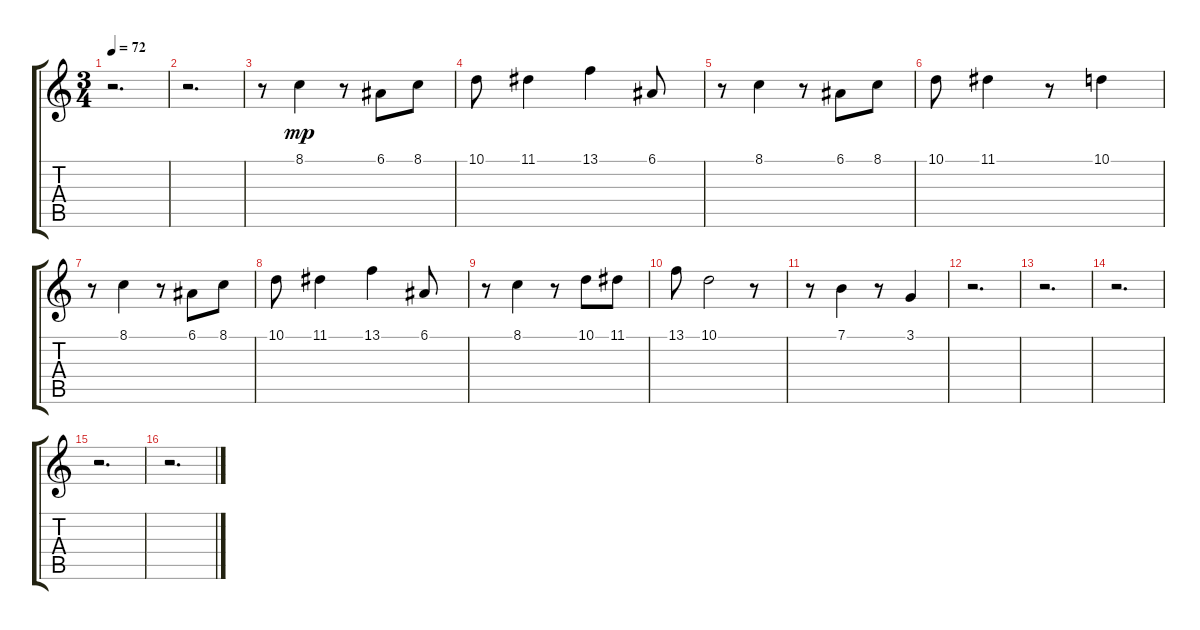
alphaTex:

\track "" {instrument flute}
\staff {score tabs}
\tuning (E4 B3 G3 D3 A2 E2) {hide}
\ts (3 4)
\tempo 72
\clef g2
\ks c
r.2{d dy mp} |
r.2{d} |
r.8 8.1.4 r.8 6.1.8 8.1.8 |
10.1.8 11.1.4 13.1.4 6.1.8 |
r.8 8.1.4 r.8 6.1.8 8.1.8 |
10.1.8 11.1.4 r.8 10.1.4 |
r.8 8.1.4 r.8 6.1.8 8.1.8 |
10.1.8 11.1.4 13.1.4 6.1.8 |
r.8 8.1.4 r.8 10.1.8 11.1.8 |
13.1.8 10.1.2 r.8 |
r.8 7.1.4 r.8 3.1.4 |
r.2{d} |
r.2{d} |
r.2{d} |
r.2{d} |
r.2{d}
